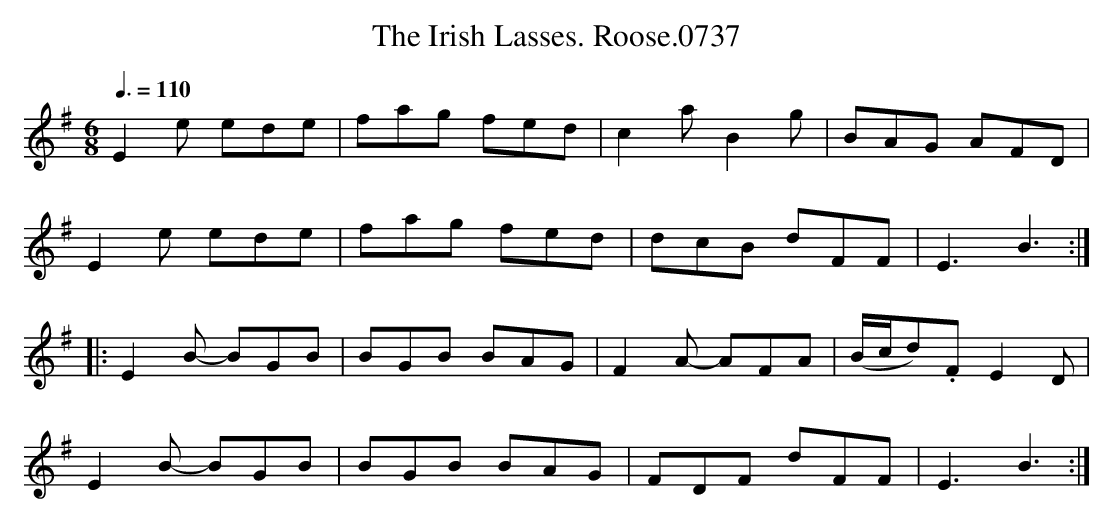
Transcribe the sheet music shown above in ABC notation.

X:1
T:Irish Lasses. Roose.0737, The
M:6/8
L:1/8
Q:3/8=110
K:Em
E2e ede | fag fed | c2a B2g | BAG AFD |
E2e ede | fag fed | dcB dFF | E3 B3 :|
|: E2B- BGB | BGB BAG | F2A- AFA | (B/c/d).F E2D |
E2B- BGB | BGB BAG | FDF dFF | E3 B3 :|
